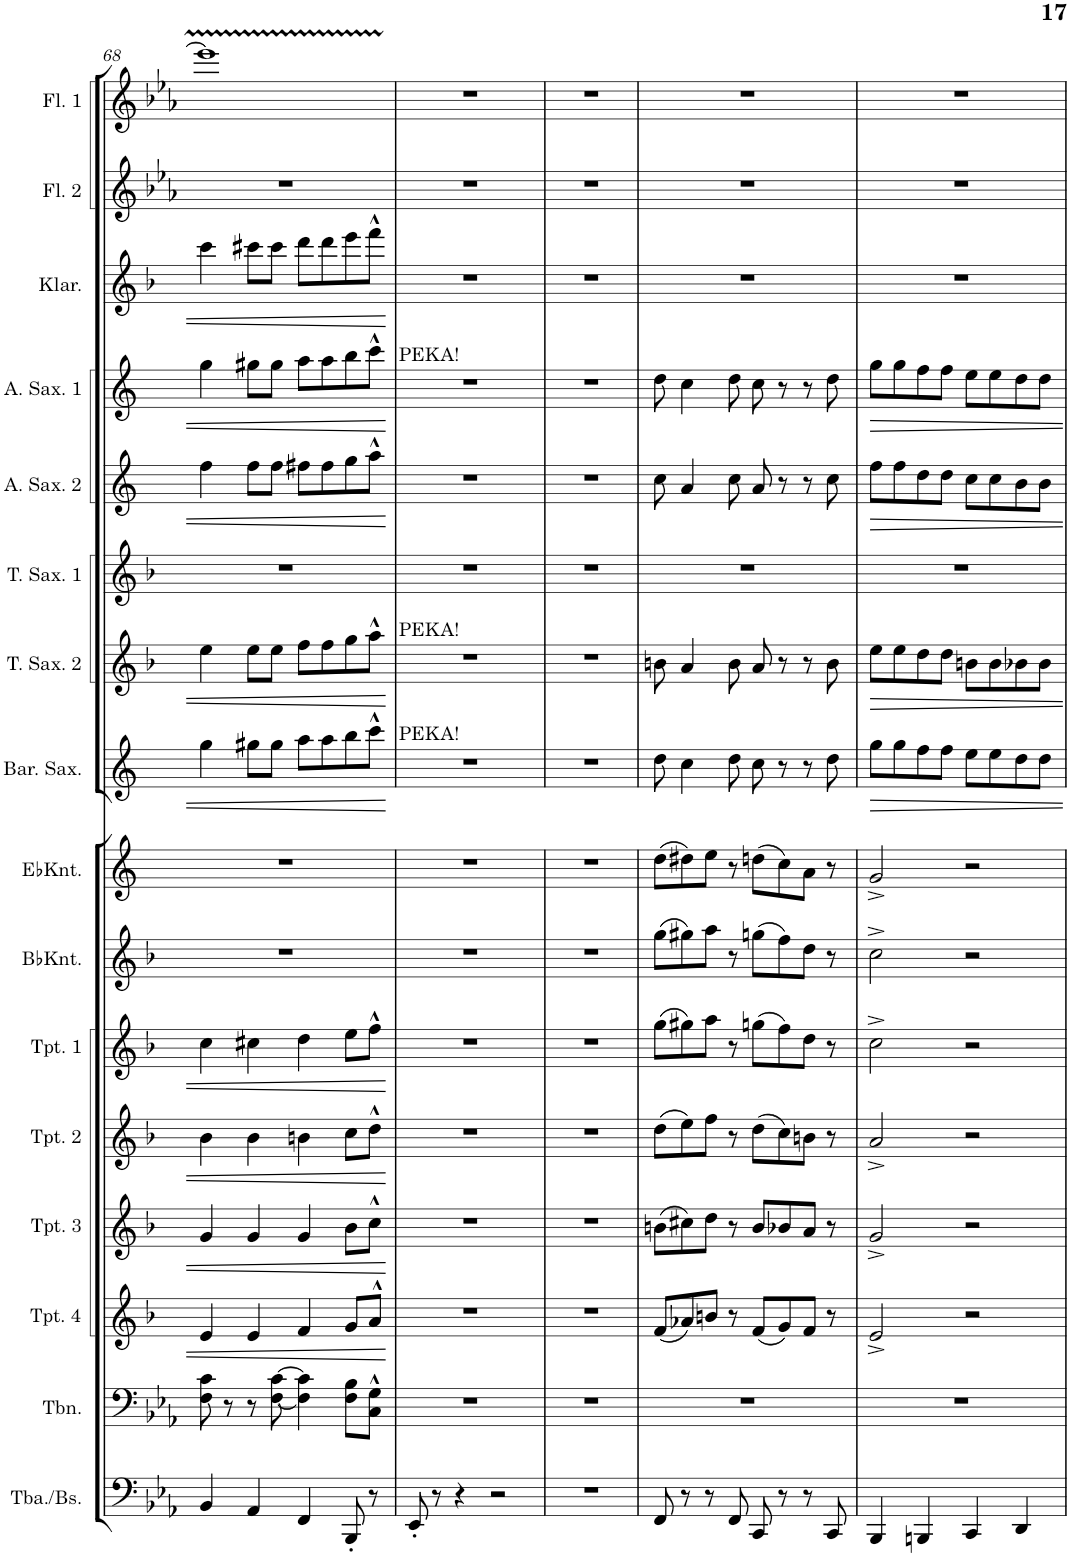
**kern	**kern	**kern	**kern	**kern	**kern	**kern	**kern	**kern	**kern	**kern	**kern	**kern	**kern	**kern	**kern
*part16	*part15	*part14	*part13	*part12	*part11	*part10	*part9	*part8	*part7	*part6	*part5	*part4	*part3	*part2	*part1
*staff16	*staff15	*staff14	*staff13	*staff12	*staff11	*staff10	*staff9	*staff8	*staff7	*staff6	*staff5	*staff4	*staff3	*staff2	*staff1
*I"Tuba/Elbas	*I"Tromboner	*I"Trumpet 4	*I"Trumpet 3	*I"Trumpet 2	*I"Trumpet 1	*I"Bb Kornett	*I"Eb Kornett	*I"Barytonsax	*I"Tenosax 2	*I"Tenorsax 1	*I"Altsax 2	*I"Altsax 1	*I"Klantinetter	*I"Flöjt 2	*I"Flöjt 1
*I'Tba./Bs.	*I'Tbn.	*I'Tpt. 4	*I'Tpt. 3	*I'Tpt. 2	*I'Tpt. 1	*I'BbKnt.	*I'EbKnt.	*I'Bar. Sax.	*I'T. Sax. 2	*I'T. Sax. 1	*I'A. Sax. 2	*I'A. Sax. 1	*I'Klar.	*I'Fl. 2	*I'Fl. 1
!!LO:PB:g=z
*clefF4	*clefF4	*clefG2	*clefG2	*clefG2	*clefG2	*clefG2	*clefG2	*clefG2	*clefG2	*clefG2	*clefG2	*clefG2	*clefG2	*clefG2	*clefG2
*	*	*Trd1c2	*Trd1c2	*Trd1c2	*Trd1c2	*Trd1c2	*Trd-2c-3	*Trd12c21	*Trd8c14	*Trd8c14	*Trd5c9	*Trd5c9	*Trd1c2	*	*
*k[b-e-a-]	*k[b-e-a-]	*k[b-]	*k[b-]	*k[b-]	*k[b-]	*k[b-]	*k[]	*k[]	*k[b-]	*k[b-]	*k[]	*k[]	*k[b-]	*k[b-e-a-]	*k[b-e-a-]
*M2/2	*M2/2	*M2/2	*M2/2	*M2/2	*M2/2	*M2/2	*M2/2	*M2/2	*M2/2	*M2/2	*M2/2	*M2/2	*M2/2	*M2/2	*M2/2
*met(c|)	*met(c|)	*met(c|)	*met(c|)	*met(c|)	*met(c|)	*met(c|)	*met(c|)	*met(c|)	*met(c|)	*met(c|)	*met(c|)	*met(c|)	*met(c|)	*met(c|)	*met(c|)
=68	=68	=68	=68	=68	=68	=68	=68	=68	=68	=68	=68	=68	=68	=68	=68
4BB-/	8F\ 8c\	4e/	4g/	4b-\	4cc\	1r	1r	4gg\	4ee\	1r	4ff\	4gg\	4ccc\	1r	1eee-]
.	8r	.	.	.	.	.	.	.	.	.	.	.	.	.	.
4AA-/	8r	4e/	4g/	4b-\	4cc#X\	.	.	8gg#X\L	8ee\L	.	8ff\L	8gg#X\L	8ccc#X\L	.	.
.	[8F\ [8c\	.	.	.	.	.	.	8gg#\J	8ee\J	.	8ff\J	8gg#\J	8ccc#\J	.	.
4FF/	4F\] 4c\]	4f/	4g/	4bn\	4dd\	.	.	8aa\L	8ff\L	.	8ff#X\L	8aa\L	8ddd\L	.	.
.	.	.	.	.	.	.	.	8aa\	8ff\	.	8ff#\	8aa\	8ddd\	.	.
8BBB-'/	8F\ 8B-\L	8g/L	8b-\L	8cc\L	8ee\L	.	.	8bb\	8gg\	.	8gg\	8bb\	8eee\	.	.
!	!	!	!	!	!	!	!	!	!	!	!	!LO:TX:a:t=PEKA!	!	!	!
!	!	!	!	!	!	!	!	!	!LO:TX:a:t=PEKA!	!	!	!	!	!	!
!	!	!	!	!	!	!	!	!LO:TX:a:t=PEKA!	!	!	!	!	!	!	!
8r	8C\^^ 8G\^^J	8a^^/J	8cc^^\J	8dd^^\J	8ff^^\J	.	.	8ccc^^\J	8aa^^\J	.	8aa^^\J	8ccc^^\J	8fff^^\J	.	.
=69	=69	=69	=69	=69	=69	=69	=69	=69	=69	=69	=69	=69	=69	=69	=69
8EE-'/	1r	1r	1r	1r	1r	1r	1r	1r	1r	1r	1r	1r	1r	1r	1r
8r	.	.	.	.	.	.	.	.	.	.	.	.	.	.	.
4r	.	.	.	.	.	.	.	.	.	.	.	.	.	.	.
2r	.	.	.	.	.	.	.	.	.	.	.	.	.	.	.
=70	=70	=70	=70	=70	=70	=70	=70	=70	=70	=70	=70	=70	=70	=70	=70
1r	1r	1r	1r	1r	1r	1r	1r	1r	1r	1r	1r	1r	1r	1r	1r
=71	=71	=71	=71	=71	=71	=71	=71	=71	=71	=71	=71	=71	=71	=71	=71
8FF/	1r	(8f/L	(8bn\L	(8dd\L	(8gg\L	(8gg\L	(8dd\L	8dd\	8bn\	1r	8cc\	8dd\	1r	1r	1r
8r	.	8a-X/)	8cc#X\)	8ee\)	8gg#X\)	8gg#X\)	8dd#X\)	4cc\	4a/	.	4a/	4cc\	.	.	.
8r	.	8bn/J	8dd\J	8ff\J	8aa\J	8aa\J	8ee\J	.	.	.	.	.	.	.	.
8FF/	.	8r	8r	8r	8r	8r	8r	8dd\	8b\	.	8cc\	8dd\	.	.	.
8CC/	.	(8f/L	8b/L	(8dd\L	(8ggn\L	(8ggn\L	(8ddn\L	8cc\	8a/	.	8a/	8cc\	.	.	.
8r	.	8g/)	8b-X/	8cc\)	8ff\)	8ff\)	8cc\)	8r	8r	.	8r	8r	.	.	.
8r	.	8f/J	8a/J	8bn\J	8dd\J	8dd\J	8a\J	8r	8r	.	8r	8r	.	.	.
8CC/	.	8r	8r	8r	8r	8r	8r	8dd\	8b\	.	8cc\	8dd\	.	.	.
=72	=72	=72	=72	=72	=72	=72	=72	=72	=72	=72	=72	=72	=72	=72	=72
4BBB-/	1r	2e^/	2g^/	2a^/	2cc^\	2cc^\	2g^/	8gg\L	8ee\L	1r	8ff\L	8gg\L	1r	1r	1r
.	.	.	.	.	.	.	.	8gg\	8ee\	.	8ff\	8gg\	.	.	.
4BBBn/	.	.	.	.	.	.	.	8ff\	8dd\	.	8dd\	8ff\	.	.	.
.	.	.	.	.	.	.	.	8ff\J	8dd\J	.	8dd\J	8ff\J	.	.	.
4CC/	.	2r	2r	2r	2r	2r	2r	8ee\L	8bn\L	.	8cc\L	8ee\L	.	.	.
.	.	.	.	.	.	.	.	8ee\	8b\	.	8cc\	8ee\	.	.	.
4DD/	.	.	.	.	.	.	.	8dd\	8b-X\	.	8b\	8dd\	.	.	.
.	.	.	.	.	.	.	.	8dd\J	8b-\J	.	8b\J	8dd\J	.	.	.
=	=	=	=	=	=	=	=	=	=	=	=	=	=	=	=
*-	*-	*-	*-	*-	*-	*-	*-	*-	*-	*-	*-	*-	*-	*-	*-
